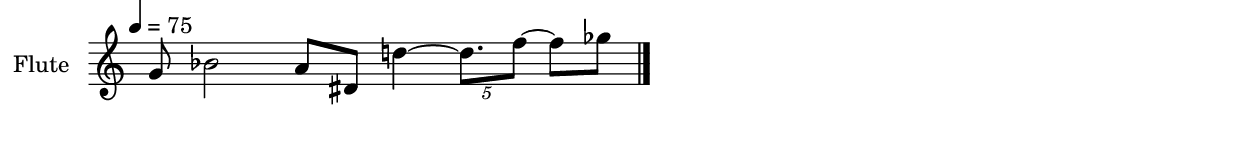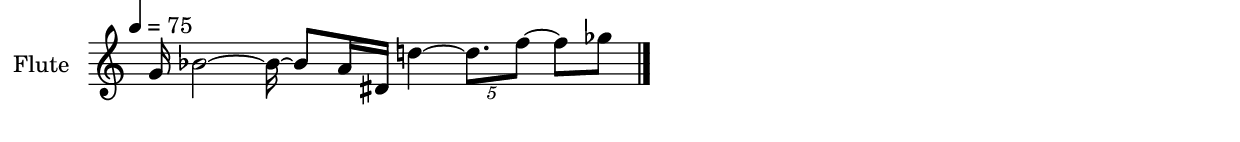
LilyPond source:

\version "2.18.2"

%{
BAHPM
Bateria de Avaliação da Habilidade de Percepção Musical
Item: 09_duracao
Igual ou diferente: diferente
%}

%%% INFORMACOES PRE-MUSICA %%%

%%%%%%%%%%%%%
% SUBITEM A %
%%%%%%%%%%%%%


% Inserir nome do instrumento, andamento, compasso, clave

instrumentoNomeItemA = \set Staff.instrumentName = "Flute"
andamentoItemA = \tempo 4 = 75
compassoItemA = \time 13/8
clefItemA = \clef treble
keyItemA = \key c \major

%%%%%%%%%%%%%
% SUBITEM B %
%%%%%%%%%%%%%

instrumentoNomeItemB = \instrumentoNomeItemA
andamentoItemB = \andamentoItemA
compassoItemB = \compassoItemA
clefItemB = \clefItemA
keyItemB = \keyItemA

%%%%%%%%%%
% MUSICA %
%%%%%%%%%%

musica = \relative c'' {
 \override Staff.TimeSignature #'stencil = ##f
 \accidentalStyle Score.neo-modern
% \override Staff.StaffSymbol.line-count = #1
 \tag #'itemA { g8 bes2 a8[ dis,] }
 \tag #'itemB { g16 bes2 ~ bes16 ~ bes8[ a16 dis,] }
 d'4 ~ \tuplet 5/4 { d8. f8 ~ } f8[ ges]
 \bar "|."
}

%%% Configuração de layout %%%

\include "lilypond-book-preamble.ly"

% desmarcar os itens abaixo para regular alinhamento de itens

\paper {
 ragged-right = ##f 
 line-width = 110\mm
}

%%% CONTEXTOS PARA CADA SUBITEM %%%

itemA = \score {
  \new Staff <<
    \instrumentoNomeItemA
    \andamentoItemA
    \compassoItemA
    \clefItemA
    \keyItemA
    \new Voice { 
      \keepWithTag #'itemA \musica
    }
  >>
}

itemB = \score {
  \new Staff <<
    \instrumentoNomeItemB
    \andamentoItemB
    \compassoItemB
    \clefItemB
    \keyItemB
    \new Voice { 
      \keepWithTag #'itemB \musica
    }
  >>
}



\itemA

% Desmarcar para incluir o subitem B

\itemB